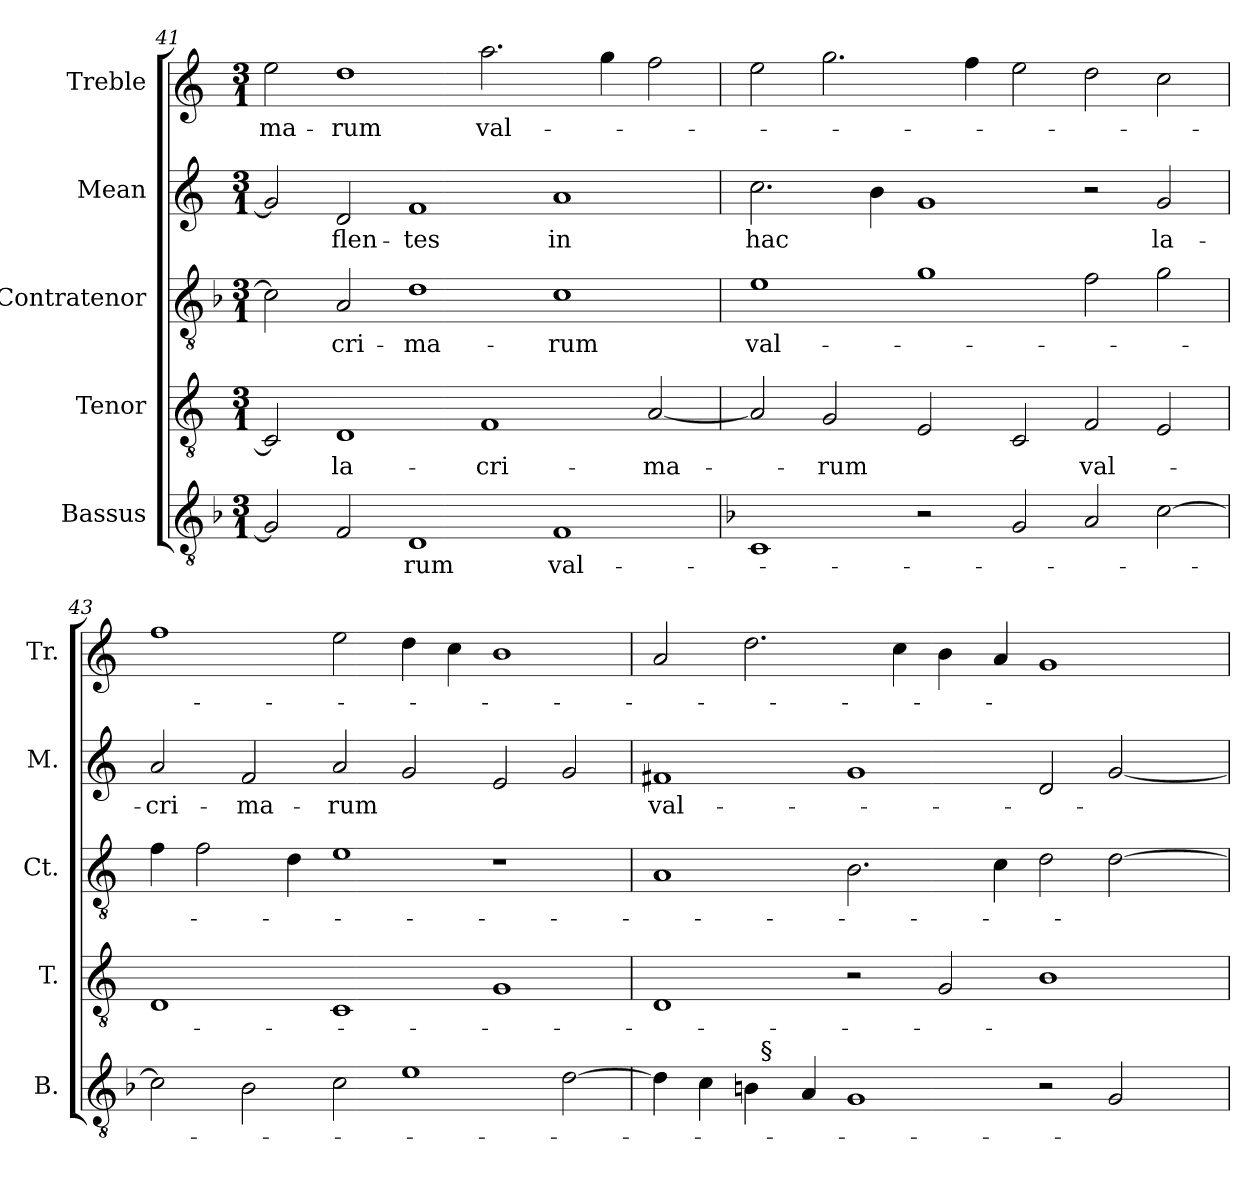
**kern	**text	**kern	**text	**kern	**text	**kern	**text	**kern	**text
*part5	*part5	*part4	*part4	*part3	*part3	*part2	*part2	*part1	*part1
*staff5	*staff5	*staff4	*staff4	*staff3	*staff3	*staff2	*staff2	*staff1	*staff1
*I"Bassus	*	*I"Tenor	*	*I"Contratenor	*	*I"Mean	*	*I"Treble	*
*I'B.	*	*I'T.	*	*I'Ct.	*	*I'M.	*	*I'Tr.	*
*clefGv2	*	*clefGv2	*	*clefGv2	*	*clefG2	*	*clefG2	*
*ITrd7c12	*	*ITrd7c12	*	*ITrd7c12	*	*	*	*	*
*k[b-]	*	*k[]	*	*k[b-]	*	*k[]	*	*k[]	*
*F:	*	*	*	*F:	*	*C:	*	*C:	*
*M3/1	*	*M3/1	*	*M3/1	*	*M3/1	*	*M3/1	*
=41	=41	=41	=41	=41	=41	=41	=41	=41	=41
!	!	!	!	!	!	!	!	!	!LO:LY:b:color=#000000
2GGi/]	.	2CCi/]	.	2Ci\]	.	2gi/]	.	2eei\	-ma-
!	!	!	!LO:LY:b:color=#000000	!	!	!	!	!	!
!	!	!	!	!	!LO:LY:b:color=#000000	!	!	!	!
!	!	!	!	!	!	!	!LO:LY:b:color=#000000	!	!
!	!	!	!	!	!	!	!	!	!LO:LY:b:color=#000000
2FFi/	.	1DDi	la-	2AAi/	-cri-	2di/	flen-	1ddi	-rum
!	!LO:LY:b:color=#000000	!	!	!	!	!	!	!	!
!	!	!	!	!	!LO:LY:b:color=#000000	!	!	!	!
!	!	!	!	!	!	!	!LO:LY:b:color=#000000	!	!
1DDi	-rum	.	.	1Di	-ma-	1fi	-tes	.	.
!	!	!	!LO:LY:b:color=#000000	!	!	!	!	!	!
!	!	!	!	!	!	!	!	!	!LO:LY:b:color=#000000
.	.	1FFi	-cri-	.	.	.	.	2.aai\	val-
!	!LO:LY:b:color=#000000	!	!	!	!	!	!	!	!
!	!	!	!	!	!LO:LY:b:color=#000000	!	!	!	!
!	!	!	!	!	!	!	!LO:LY:b:color=#000000	!	!
1FFi	val-	.	.	1Ci	-rum	1ai	in	.	.
.	.	.	.	.	.	.	.	4ggi\	.
!	!	!	!LO:LY:b:color=#000000	!	!	!	!	!	!
.	.	[<2AAi/	-ma-	.	.	.	.	2ffi\	.
=42`	=42`	=42`	=42`	=42`	=42`	=42`	=42`	=42`	=42`
*	*	*	*	*k[]	*	*	*	*	*
*	*	*	*	*C:	*	*	*	*	*
!	!	!	!	!	!LO:LY:b:color=#000000	!	!	!	!
!	!	!	!	!	!	!	!LO:LY:b:color=#000000	!	!
1CCi	.	2AAi/]	.	1Ei	val-	2.cci\	hac	2eei\	.
!	!	!	!LO:LY:b:color=#000000	!	!	!	!	!	!
.	.	2GGi/	-rum	.	.	.	.	2.ggi\	.
.	.	.	.	.	.	4bi\	.	.	.
2r	.	2EEi/	.	1Gi	.	1gi	.	.	.
.	.	.	.	.	.	.	.	4ffi\	.
2GGi/	.	2CCi/	.	.	.	.	.	2eei\	.
!	!	!	!LO:LY:b:color=#000000	!	!	!	!	!	!
2AAi/	.	2FFi/	val-	2Fi\	.	2r	.	2ddi\	.
!	!	!	!	!	!	!	!LO:LY:b:color=#000000	!	!
[>2Ci\	.	2EEi/	.	2Gi\	.	2gi/	la-	2cci\	.
!!LO:PB:g=z
=43`	=43`	=43`	=43`	=43`	=43`	=43`	=43`	=43`	=43`
!	!	!	!	!	!	!	!LO:LY:b:color=#000000	!	!
2Ci\]	.	1DDi	.	4Fi\	.	2ai/	-cri-	1ffi	.
.	.	.	.	2Fi\	.	.	.	.	.
!	!	!	!	!	!	!	!LO:LY:b:color=#000000	!	!
2BB-i\	.	.	.	.	.	2fi/	-ma-	.	.
.	.	.	.	4Di\	.	.	.	.	.
!	!	!	!	!	!	!	!LO:LY:b:color=#000000	!	!
2Ci\	.	1CCi	.	1Ei	.	2ai/	-rum	2eei\	.
1Ei	.	.	.	.	.	2gi/	.	4ddi\	.
.	.	.	.	.	.	.	.	4cci\	.
.	.	1GGi	.	1r	.	2ei/	.	1bi	.
[>2Di\	.	.	.	.	.	2gi/	.	.	.
=44`	=44`	=44`	=44`	=44`	=44`	=44`	=44`	=44`	=44`
!	!	!	!	!	!	!	!LO:LY:b:color=#000000	!	!
*^	*	*	*	*	*	*	*	*	*
4Di\]	2ryy	.	1DDi	.	1AAi	.	1f#Xi	val-	2ai/	.
4Ci\	.	.	.	.	.	.	.	.	.	.
4BBi\	32ryy	.	.	.	.	.	.	.	2.ddi\	.
.	256ryy	.	.	.	.	.	.	.	.	.
!	!LO:TX:a:t=§	!	!	!	!	!	!	!	!	!
.	1ryy	.	.	.	.	.	.	.	.	.
4AAi/	.	.	.	.	.	.	.	.	.	.
1GGi	.	.	2r	.	2.BBi\	.	1gi	.	.	.
.	.	.	.	.	.	.	.	.	4cci\	.
.	.	.	2GGi/	.	.	.	.	.	4bi\	.
.	1ryy	.	.	.	.	.	.	.	.	.
.	.	.	.	.	4Ci\	.	.	.	4ai/	.
2r	.	.	1BBi	.	2Di\	.	2di/	.	1gi	.
2GGi/	.	.	.	.	[>2Di\	.	[<2gi/	.	.	.
.	4ryy	.	.	.	.	.	.	.	.	.
.	8ryy	.	.	.	.	.	.	.	.	.
.	16ryy	.	.	.	.	.	.	.	.	.
.	64..ryy	.	.	.	.	.	.	.	.	.
*v	*v	*	*	*	*	*	*	*	*	*
=`	=`	=`	=`	=`	=`	=`	=`	=`	=`
*-	*-	*-	*-	*-	*-	*-	*-	*-	*-
